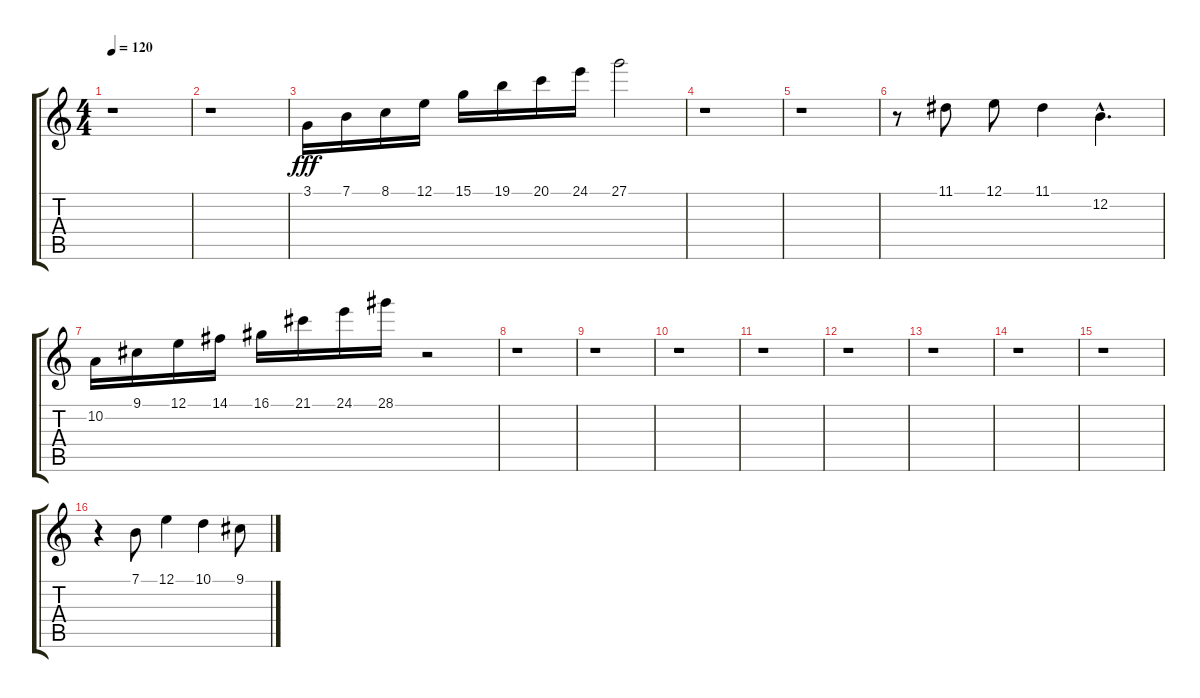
\track "" {instrument electricpiano2}
\staff {score tabs}
\tuning (E4 B3 G3 D3 A2 E2) {hide}
\ts (4 4)
\tempo 120
\clef g2
\ks c
r.1{dy f} |
r.1 |
3.1.16{dy fff} 7.1.16 8.1.16 12.1.16 15.1.16 19.1.16 20.1.16 24.1.16 27.1.2 |
r.1 |
r.1 |
r.8 11.1.8 12.1.8 11.1.4 12.2{hac}.4{d} |
10.2.16 9.1.16 12.1.16 14.1.16 16.1.16 21.1.16 24.1.16 28.1.16 r.2 |
r.1 |
r.1 |
r.1 |
r.1 |
r.1 |
r.1 |
r.1 |
r.1 |
r.4 7.1.8 12.1.4 10.1.4 9.1.8
